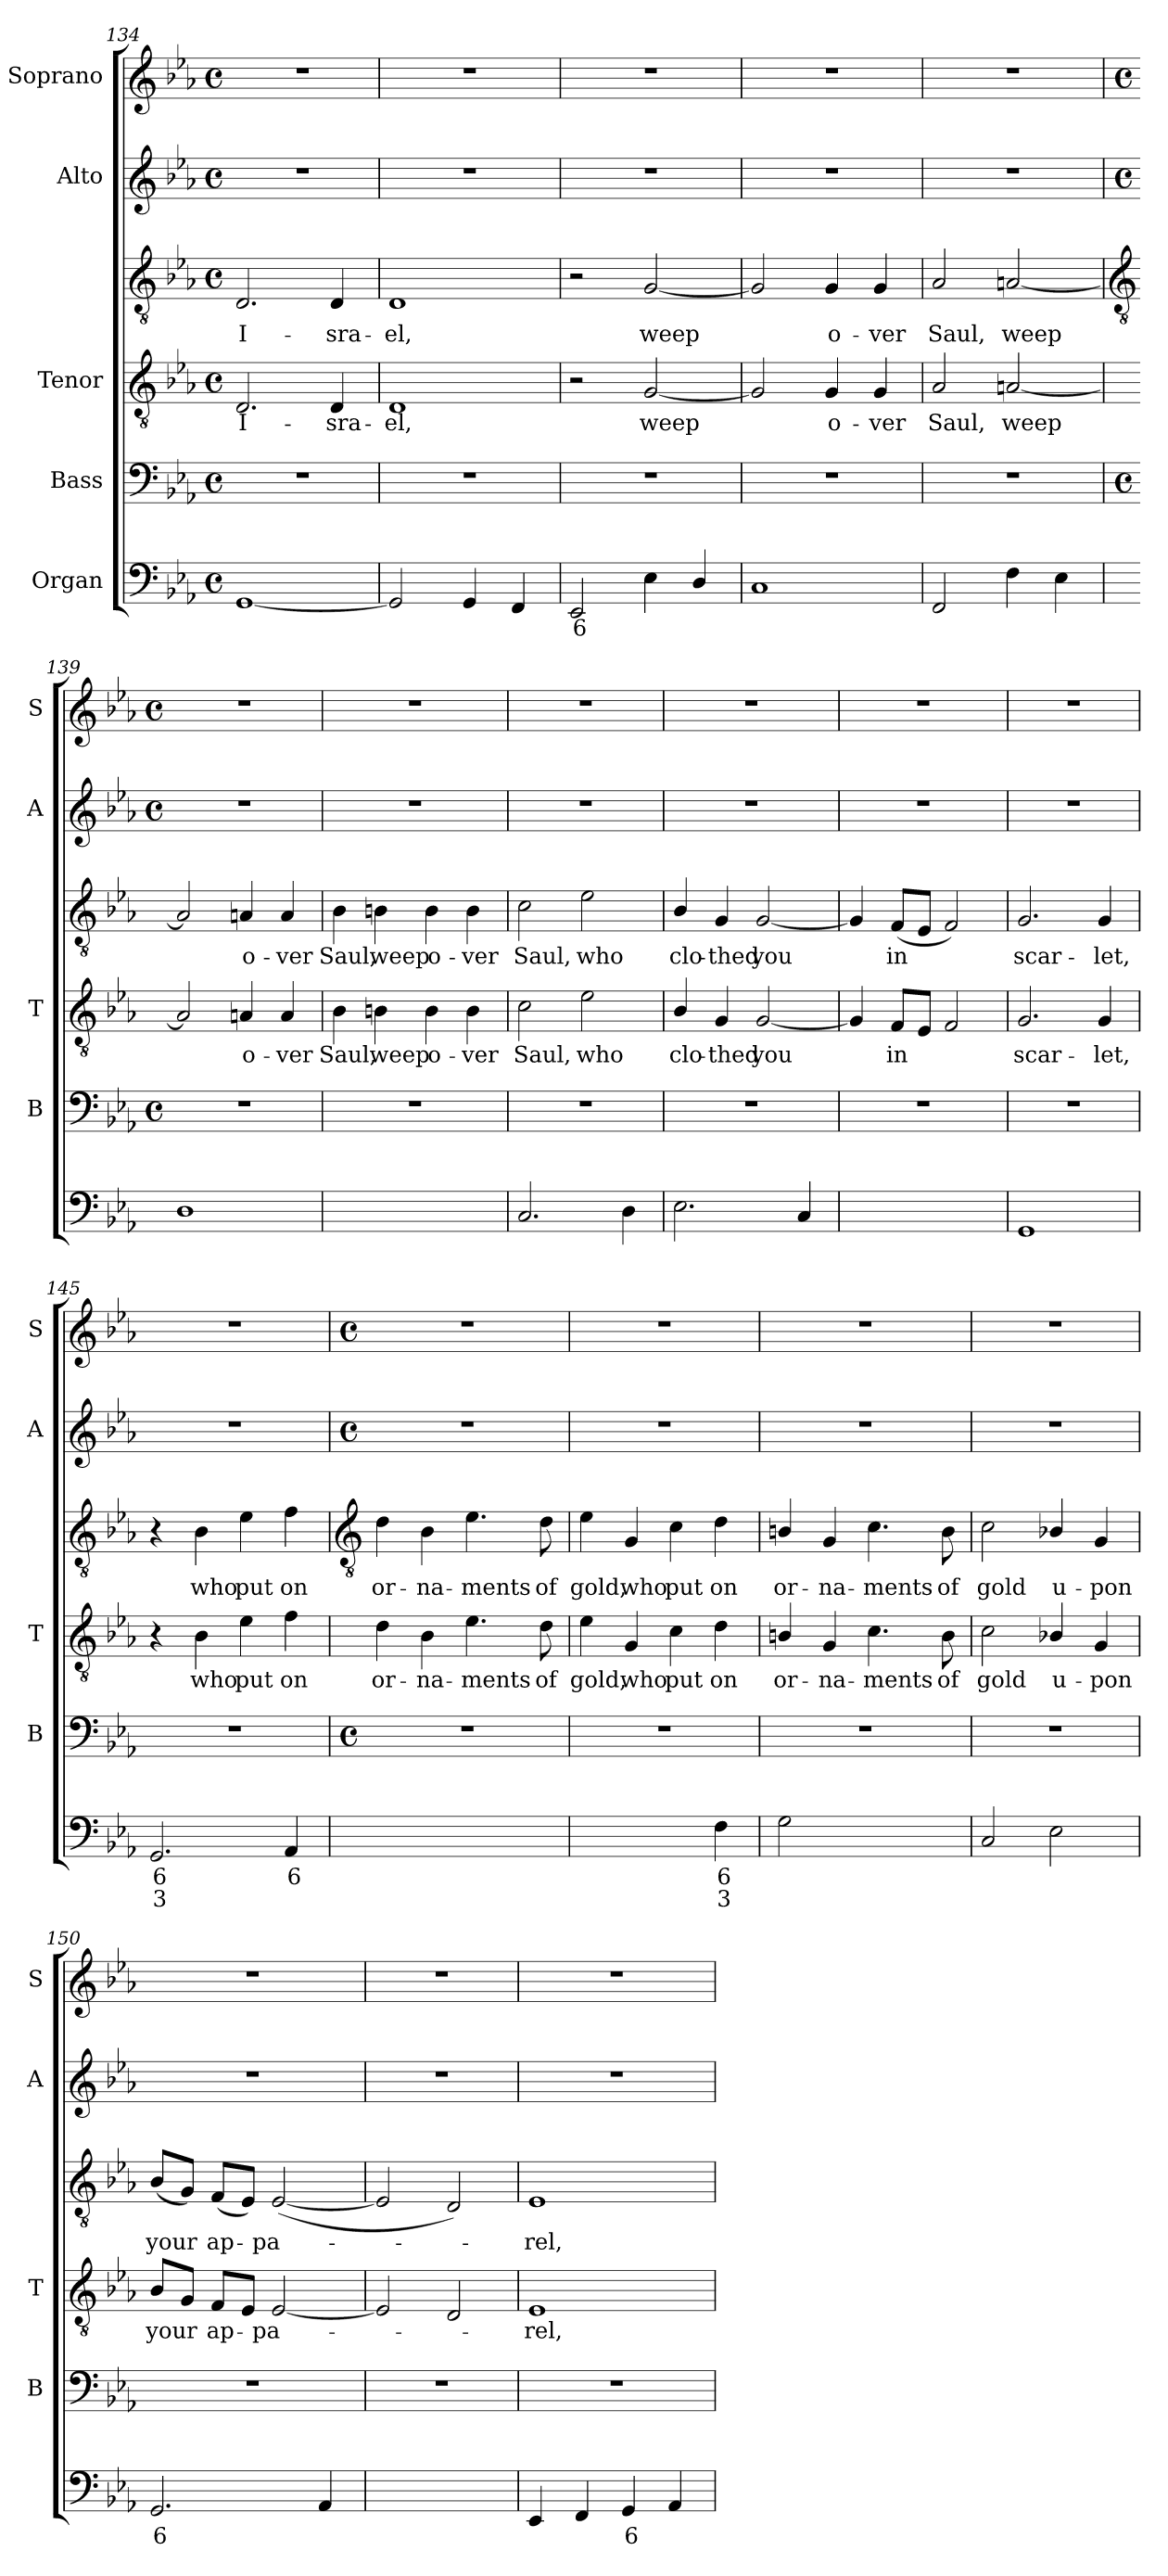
**kern	**text	**text	**kern	**kern	**text	**kern	**text	**kern	**kern
*part5	*part5	*part5	*part4	*part3	*part3	*part3	*part3	*part2	*part1
*staff6	*staff6	*staff6	*staff5	*staff4	*staff4	*staff3	*staff3	*staff2	*staff1
*I"Organ	*	*	*I"Bass	*I"Tenor	*	*	*	*I"Alto	*I"Soprano
*	*	*	*I'B	*I'T	*	*	*	*I'A	*I'S
*clefF4	*	*	*clefF4	*clefGv2	*	*clefGv2	*	*clefG2	*clefG2
*k[b-e-a-]	*	*	*k[b-e-a-]	*k[b-e-a-]	*	*k[b-e-a-]	*	*k[b-e-a-]	*k[b-e-a-]
*E-:	*	*	*E-:	*E-:	*	*E-:	*	*E-:	*E-:
*M4/4	*	*	*M4/4	*M4/4	*	*M4/4	*	*M4/4	*M4/4
*met(c)	*	*	*met(c)	*met(c)	*	*met(c)	*	*met(c)	*met(c)
=134	=134	=134	=134	=134	=134	=134	=134	=134	=134
!	!	!	!	!	!LO:LY:b	!	!LO:LY:b	!	!
[1GG	.	.	1r	2.D	I-	2.D	I-	1r	1r
!	!	!	!	!	!LO:LY:b	!	!LO:LY:b	!	!
.	.	.	.	4D	-sra-	4D	-sra-	.	.
=135	=135	=135	=135	=135	=135	=135	=135	=135	=135
!	!	!	!	!	!LO:LY:b	!	!LO:LY:b	!	!
2GG]	.	.	1r	1D	-el,	1D	-el,	1r	1r
4GG	.	.	.	.	.	.	.	.	.
4FF	.	.	.	.	.	.	.	.	.
=136	=136	=136	=136	=136	=136	=136	=136	=136	=136
!	!LO:LY:b	!	!	!	!	!	!	!	!
2EE-	6	.	1r	2r	.	2r	.	1r	1r
!	!	!	!	!	!LO:LY:b	!	!LO:LY:b	!	!
4E-	.	.	.	[2G	weep	[2G	weep	.	.
4D/	.	.	.	.	.	.	.	.	.
=137	=137	=137	=137	=137	=137	=137	=137	=137	=137
1C	.	.	1r	2G]	.	2G]	.	1r	1r
!	!	!	!	!	!LO:LY:b	!	!LO:LY:b	!	!
.	.	.	.	4G	o-	4G	o-	.	.
!	!	!	!	!	!LO:LY:b	!	!LO:LY:b	!	!
.	.	.	.	4G	-ver	4G	-ver	.	.
=138	=138	=138	=138	=138	=138	=138	=138	=138	=138
!	!	!	!	!	!LO:LY:b	!	!LO:LY:b	!	!
2FF	.	.	1r	2A-	Saul,	2A-	Saul,	1r	1r
!	!	!	!	!	!LO:LY:b	!	!LO:LY:b	!	!
4F	.	.	.	[2An	weep	[2An	weep	.	.
4E-	.	.	.	.	.	.	.	.	.
!!LO:LB:g=z
=139	=139	=139	=139	=139	=139	=139	=139	=139	=139
*	*	*	*	*	*	*clefGv2	*	*	*
*	*	*	*M4/4	*	*	*	*	*M4/4	*M4/4
*	*	*	*met(c)	*	*	*	*	*met(c)	*met(c)
1D	.	.	1r	2A]	.	2A]	.	1r	1r
!	!	!	!	!	!LO:LY:b	!	!LO:LY:b	!	!
.	.	.	.	4A	o-	4A	o-	.	.
!	!	!	!	!	!LO:LY:b	!	!LO:LY:b	!	!
.	.	.	.	4A	-ver	4A	-ver	.	.
=140	=140	=140	=140	=140	=140	=140	=140	=140	=140
!	!	!	!	!	!LO:LY:b	!	!LO:LY:b	!	!
[4GGyy	.	.	1r	4B-	Saul,	4B-	Saul,	1r	1r
!	!	!	!	!	!LO:LY:b	!	!LO:LY:b	!	!
2.GGyy]	.	.	.	4Bn	weep	4Bn	weep	.	.
!	!	!	!	!	!LO:LY:b	!	!LO:LY:b	!	!
.	.	.	.	4B	o-	4B	o-	.	.
!	!	!	!	!	!LO:LY:b	!	!LO:LY:b	!	!
.	.	.	.	4B	-ver	4B	-ver	.	.
=141	=141	=141	=141	=141	=141	=141	=141	=141	=141
!	!	!	!	!	!LO:LY:b	!	!LO:LY:b	!	!
2.C	.	.	1r	2c	Saul,	2c	Saul,	1r	1r
!	!	!	!	!	!LO:LY:b	!	!LO:LY:b	!	!
.	.	.	.	2e-	who	2e-	who	.	.
4D	.	.	.	.	.	.	.	.	.
=142	=142	=142	=142	=142	=142	=142	=142	=142	=142
!	!	!	!	!	!LO:LY:b	!	!LO:LY:b	!	!
2.E-	.	.	1r	4B-/	clo-	4B-/	clo-	1r	1r
!	!	!	!	!	!LO:LY:b	!	!LO:LY:b	!	!
.	.	.	.	4G	-thed	4G	-thed	.	.
!	!	!	!	!	!LO:LY:b	!	!LO:LY:b	!	!
.	.	.	.	[2G	you	[2G	you	.	.
4C	.	.	.	.	.	.	.	.	.
=143	=143	=143	=143	=143	=143	=143	=143	=143	=143
!	!LO:LY:b	!	!	!	!	!	!	!	!
[2AA-yy	7	.	1r	4G]	.	4G]	.	1r	1r
!	!	!	!	!	!LO:LY:b	!	!LO:LY:b	!	!
.	.	.	.	8FL	in	(<8FL	in	.	.
.	.	.	.	8E-J	.	8E-J	.	.	.
!	!LO:LY:b	!	!	!	!	!	!	!	!
2AA-yy]	6	.	.	2F	.	2F)	.	.	.
=144	=144	=144	=144	=144	=144	=144	=144	=144	=144
!	!	!	!	!	!LO:LY:b	!	!LO:LY:b	!	!
1GG	.	.	1r	2.G	scar-	2.G	scar-	1r	1r
!	!	!	!	!	!LO:LY:b	!	!LO:LY:b	!	!
.	.	.	.	4G	-let,	4G	-let,	.	.
=145	=145	=145	=145	=145	=145	=145	=145	=145	=145
!	!LO:LY:b	!LO:LY:b	!	!	!	!	!	!	!
2.GG	6	3	1r	4r	.	4r	.	1r	1r
!	!	!	!	!	!LO:LY:b	!	!LO:LY:b	!	!
.	.	.	.	4B-	who	4B-	who	.	.
!	!	!	!	!	!LO:LY:b	!	!LO:LY:b	!	!
.	.	.	.	4e-	put	4e-	put	.	.
!	!LO:LY:b	!	!	!	!LO:LY:b	!	!LO:LY:b	!	!
4AA-	6	.	.	4f	on	4f	on	.	.
!!LO:LB:g=z
=146	=146	=146	=146	=146	=146	=146	=146	=146	=146
*	*	*	*	*	*	*clefGv2	*	*	*
*	*	*	*M4/4	*	*	*	*	*M4/4	*M4/4
*	*	*	*met(c)	*	*	*	*	*met(c)	*met(c)
!	!LO:LY:b	!LO:LY:b	!	!	!LO:LY:b	!	!LO:LY:b	!	!
[2BB-yy	5	3	1r	4d	or-	4d	or-	1r	1r
!	!	!	!	!	!LO:LY:b	!	!LO:LY:b	!	!
.	.	.	.	4B-	-na-	4B-	-na-	.	.
!	!LO:LY:b	!LO:LY:b	!	!	!LO:LY:b	!	!LO:LY:b	!	!
4BB-yy_	6	4	.	4.e-	-ments	4.e-	-ments	.	.
!	!LO:LY:b	!LO:LY:b	!	!	!	!	!	!	!
4BB-yy]	5	3	.	.	.	.	.	.	.
!	!	!	!	!	!LO:LY:b	!	!LO:LY:b	!	!
.	.	.	.	8d	of	8d	of	.	.
=147	=147	=147	=147	=147	=147	=147	=147	=147	=147
!	!	!	!	!	!LO:LY:b	!	!LO:LY:b	!	!
[2E-yy	.	.	1r	4e-	gold,	4e-	gold,	1r	1r
!	!	!	!	!	!LO:LY:b	!	!LO:LY:b	!	!
.	.	.	.	4G	who	4G	who	.	.
!	!LO:LY:b	!	!	!	!LO:LY:b	!	!LO:LY:b	!	!
4E-yy]	6	.	.	4c	put	4c	put	.	.
!	!LO:LY:b	!LO:LY:b	!	!	!LO:LY:b	!	!LO:LY:b	!	!
4F	6	3	.	4d	on	4d	on	.	.
=148	=148	=148	=148	=148	=148	=148	=148	=148	=148
!	!	!	!	!	!LO:LY:b	!	!LO:LY:b	!	!
2G	.	.	1r	4Bn/	or-	4Bn/	or-	1r	1r
!	!	!	!	!	!LO:LY:b	!	!LO:LY:b	!	!
.	.	.	.	4G	-na-	4G	-na-	.	.
!	!LO:LY:b	!LO:LY:b	!	!	!LO:LY:b	!	!LO:LY:b	!	!
[4GGyy	6	4	.	4.c	-ments	4.c	-ments	.	.
!	!LO:LY:b	!LO:LY:b	!	!	!	!	!	!	!
4GGyy]	5	3	.	.	.	.	.	.	.
!	!	!	!	!	!LO:LY:b	!	!LO:LY:b	!	!
.	.	.	.	8B	of	8B	of	.	.
=149	=149	=149	=149	=149	=149	=149	=149	=149	=149
!	!	!	!	!	!LO:LY:b	!	!LO:LY:b	!	!
2C	.	.	1r	2c	gold	2c	gold	1r	1r
!	!	!	!	!	!LO:LY:b	!	!LO:LY:b	!	!
2E-	.	.	.	4B-X/	u-	4B-X/	u-	.	.
!	!	!	!	!	!LO:LY:b	!	!LO:LY:b	!	!
.	.	.	.	4G	-pon	4G	-pon	.	.
=150	=150	=150	=150	=150	=150	=150	=150	=150	=150
!	!LO:LY:b	!	!	!	!LO:LY:b	!	!LO:LY:b	!	!
2.GG	6	.	1r	8B-L	your	(<8B-L	your	1r	1r
.	.	.	.	8GJ	.	8GJ)	.	.	.
!	!	!	!	!	!LO:LY:b	!	!LO:LY:b	!	!
.	.	.	.	8FL	ap-	(<8FL	ap-	.	.
.	.	.	.	8E-J	.	8E-J)	.	.	.
!	!	!	!	!	!LO:LY:b	!	!LO:LY:b	!	!
.	.	.	.	[2E-	pa-	(<[2E-	pa-	.	.
4AA-	.	.	.	.	.	.	.	.	.
=151	=151	=151	=151	=151	=151	=151	=151	=151	=151
!	!LO:LY:b	!	!	!	!	!	!	!	!
[2BB-yy	4	.	1r	2E-]	.	2E-]	.	1r	1r
!	!LO:LY:b	!	!	!	!	!	!	!	!
2BB-yy]	3	.	.	2D	.	2D)	.	.	.
=152	=152	=152	=152	=152	=152	=152	=152	=152	=152
!	!	!	!	!	!LO:LY:b	!	!LO:LY:b	!	!
4EE-	.	.	1r	1E-	rel,	1E-	rel,	1r	1r
4FF	.	.	.	.	.	.	.	.	.
!	!LO:LY:b	!	!	!	!	!	!	!	!
4GG	6	.	.	.	.	.	.	.	.
4AA-	.	.	.	.	.	.	.	.	.
=	=	=	=	=	=	=	=	=	=
*-	*-	*-	*-	*-	*-	*-	*-	*-	*-
